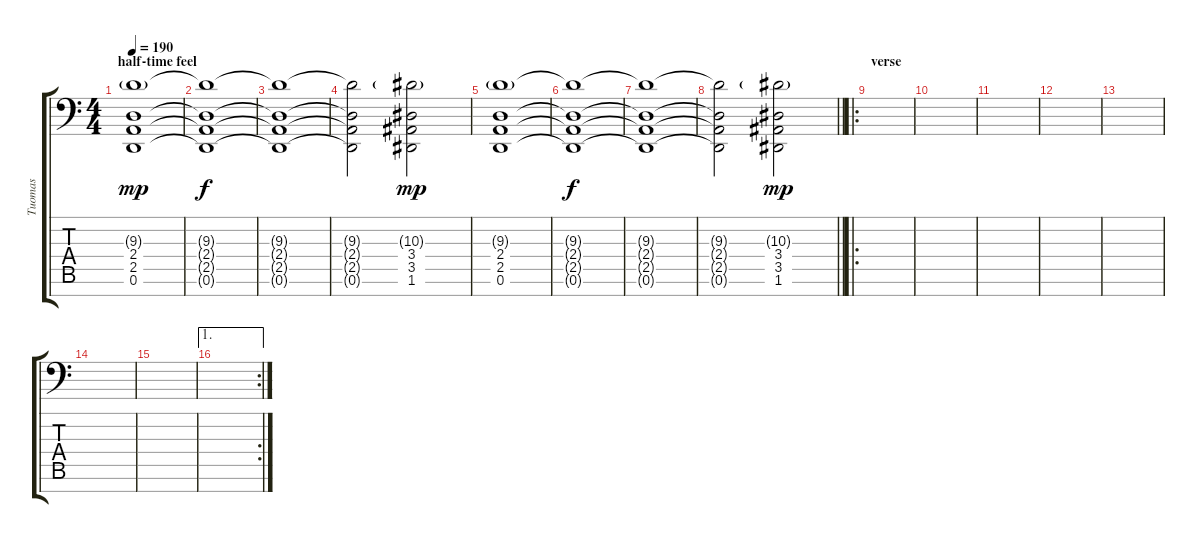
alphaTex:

\track ("Tuomas" "Tuomas") {instrument stringensemble1}
\staff {score tabs}
\tuning (D4 A3 F3 C3 G2 D2 A1) {hide}
\ts (4 4)
\section ("" "half-time feel")
\tempo 190
\clef f4
\ks c
(9.3{g} 2.4 2.5 0.6).1{dy mp} |
(9.3{t} 2.4{t} 2.5{t} 0.6{t}).1{dy f} |
(9.3{t} 2.4{t} 2.5{t} 0.6{t}).1 |
(9.3{t} 2.4{t} 2.5{t} 0.6{t}).2 (10.3{g} 3.4 3.5 1.6).2{dy mp} |
(9.3{g} 2.4 2.5 0.6).1 |
(9.3{t} 2.4{t} 2.5{t} 0.6{t}).1{dy f} |
(9.3{t} 2.4{t} 2.5{t} 0.6{t}).1 |
\barLineRight lightlight
(9.3{t} 2.4{t} 2.5{t} 0.6{t}).2 (10.3{g} 3.4 3.5 1.6).2{dy mp} |
\ro
\section ("" "verse")
|
|
|
|
|
|
|
\ae 1
\rc 2
